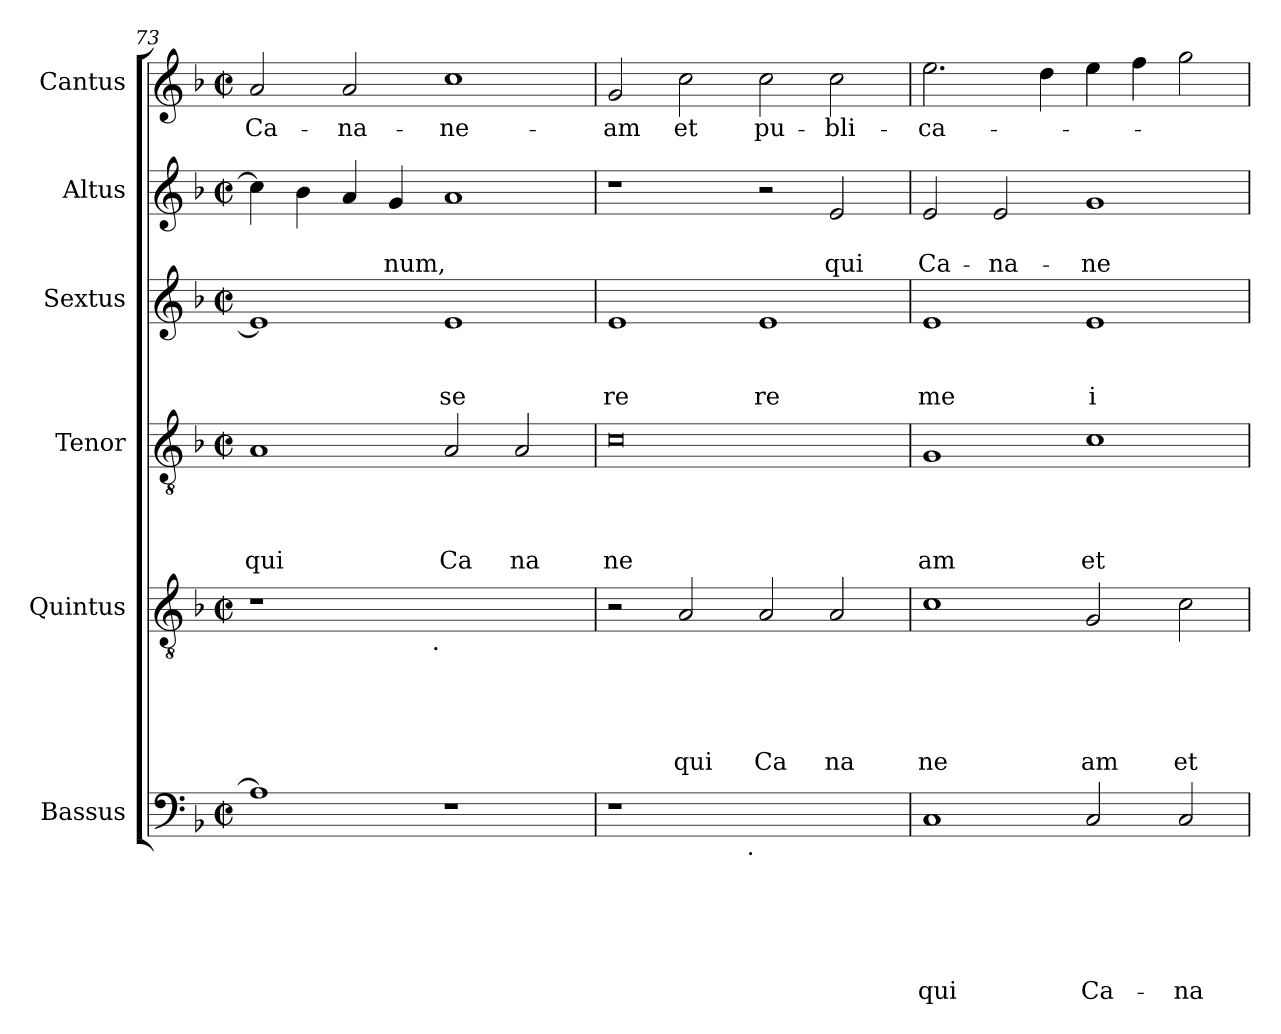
**kern	**text	**text	**text	**text	**text	**text	**kern	**text	**text	**text	**text	**text	**kern	**text	**text	**text	**text	**kern	**text	**text	**text	**kern	**text	**text	**kern	**text
*part6	*part6	*part6	*part6	*part6	*part6	*part6	*part5	*part5	*part5	*part5	*part5	*part5	*part4	*part4	*part4	*part4	*part4	*part3	*part3	*part3	*part3	*part2	*part2	*part2	*part1	*part1
*staff6	*staff6	*staff6	*staff6	*staff6	*staff6	*staff6	*staff5	*staff5	*staff5	*staff5	*staff5	*staff5	*staff4	*staff4	*staff4	*staff4	*staff4	*staff3	*staff3	*staff3	*staff3	*staff2	*staff2	*staff2	*staff1	*staff1
*I"Bassus	*	*	*	*	*	*	*I"Quintus	*	*	*	*	*	*I"Tenor	*	*	*	*	*I"Sextus	*	*	*	*I"Altus	*	*	*I"Cantus	*
!!LO:PB:g=z
*clefF4	*	*	*	*	*	*	*clefGv2	*	*	*	*	*	*clefGv2	*	*	*	*	*clefG2	*	*	*	*clefG2	*	*	*clefG2	*
*k[b-]	*	*	*	*	*	*	*k[b-]	*	*	*	*	*	*k[b-]	*	*	*	*	*k[b-]	*	*	*	*k[b-]	*	*	*k[b-]	*
*F:	*	*	*	*	*	*	*F:	*	*	*	*	*	*F:	*	*	*	*	*F:	*	*	*	*F:	*	*	*F:	*
*M2/2	*	*	*	*	*	*	*M2/2	*	*	*	*	*	*M2/2	*	*	*	*	*M2/2	*	*	*	*M2/2	*	*	*M2/2	*
*met(c|)	*	*	*	*	*	*	*met(c|)	*	*	*	*	*	*met(c|)	*	*	*	*	*met(c|)	*	*	*	*met(c|)	*	*	*met(c|)	*
=73	=73	=73	=73	=73	=73	=73	=73	=73	=73	=73	=73	=73	=73	=73	=73	=73	=73	=73	=73	=73	=73	=73	=73	=73	=73	=73
!	!	!	!	!	!	!	!	!	!	!	!	!	!	!	!	!	!LO:LY:b	!	!	!	!	!	!	!	!	!LO:LY:b
*	*	*	*	*	*	*	*^	*	*	*	*	*	*	*	*	*	*	*	*	*	*	*	*	*	*	*
1A]	.	.	.	.	.	.	1r	2ryy	.	.	.	.	.	1A	.	.	.	qui	1e]	.	.	.	4cc\]	.	.	2a/	Ca-
.	.	.	.	.	.	.	.	.	.	.	.	.	.	.	.	.	.	.	.	.	.	.	4b-\	.	.	.	.
!	!	!	!	!	!	!	!	!	!	!	!	!	!	!	!	!	!	!	!	!	!	!	!	!	!	!	!LO:LY:b
.	.	.	.	.	.	.	.	4...ryy	.	.	.	.	.	.	.	.	.	.	.	.	.	.	4a/	.	.	2a/	-na-
!	!	!	!	!	!	!	!	!	!	!	!	!	!	!	!	!	!	!	!	!	!	!	!	!	!LO:LY:b	!	!
.	.	.	.	.	.	.	.	.	.	.	.	.	.	.	.	.	.	.	.	.	.	.	4g/	.	-num,	.	.
!	!	!	!	!	!	!	!	!LO:TX:b:t=.	!	!	!	!	!	!	!	!	!	!	!	!	!	!	!	!	!	!	!
.	.	.	.	.	.	.	.	1ryy	.	.	.	.	.	.	.	.	.	.	.	.	.	.	.	.	.	.	.
!	!	!	!	!	!	!	!	!	!	!	!	!	!	!	!	!	!	!LO:LY:b	!	!	!	!LO:LY:b	!	!	!	!	!LO:LY:b
1r	.	.	.	.	.	.	1ryy	.	.	.	.	.	.	2A/	.	.	.	Ca	1e	.	.	se	1a	.	.	1cc	-ne-
!	!	!	!	!	!	!	!	!	!	!	!	!	!	!	!	!	!	!LO:LY:b	!	!	!	!	!	!	!	!	!
.	.	.	.	.	.	.	.	.	.	.	.	.	.	2A/	.	.	.	na	.	.	.	.	.	.	.	.	.
.	.	.	.	.	.	.	.	32ryy	.	.	.	.	.	.	.	.	.	.	.	.	.	.	.	.	.	.	.
=74	=74	=74	=74	=74	=74	=74	=74	=74	=74	=74	=74	=74	=74	=74	=74	=74	=74	=74	=74	=74	=74	=74	=74	=74	=74	=74	=74
!	!	!	!	!	!	!	!	!	!	!	!	!	!	!	!	!	!	!LO:LY:b	!	!	!	!LO:LY:b	!	!	!	!	!LO:LY:b
*^	*	*	*	*	*	*	*v	*v	*	*	*	*	*	*	*	*	*	*	*	*	*	*	*	*	*	*	*
1r	2ryy	.	.	.	.	.	.	2r	.	.	.	.	.	0c	.	.	.	ne	1e	.	.	re	1r	.	.	2g/	-am
!	!	!	!	!	!	!	!	!	!	!	!	!	!LO:LY:b	!	!	!	!	!	!	!	!	!	!	!	!	!	!LO:LY:b
.	4...ryy	.	.	.	.	.	.	2A/	.	.	.	.	qui	.	.	.	.	.	.	.	.	.	.	.	.	2cc\	et
!	!LO:TX:b:t=.	!	!	!	!	!	!	!	!	!	!	!	!	!	!	!	!	!	!	!	!	!	!	!	!	!	!
.	1ryy	.	.	.	.	.	.	.	.	.	.	.	.	.	.	.	.	.	.	.	.	.	.	.	.	.	.
!	!	!	!	!	!	!	!	!	!	!	!	!	!LO:LY:b	!	!	!	!	!	!	!	!	!LO:LY:b	!	!	!	!	!LO:LY:b
1ryy	.	.	.	.	.	.	.	2A/	.	.	.	.	Ca	.	.	.	.	.	1e	.	.	re	2r	.	.	2cc\	pu-
!	!	!	!	!	!	!	!	!	!	!	!	!	!LO:LY:b	!	!	!	!	!	!	!	!	!	!	!	!LO:LY:b	!	!LO:LY:b
.	.	.	.	.	.	.	.	2A/	.	.	.	.	na	.	.	.	.	.	.	.	.	.	2e/	.	qui	2cc\	-bli-
.	32ryy	.	.	.	.	.	.	.	.	.	.	.	.	.	.	.	.	.	.	.	.	.	.	.	.	.	.
=75	=75	=75	=75	=75	=75	=75	=75	=75	=75	=75	=75	=75	=75	=75	=75	=75	=75	=75	=75	=75	=75	=75	=75	=75	=75	=75	=75
!	!	!	!	!	!	!	!LO:LY:b	!	!	!	!	!	!LO:LY:b	!	!	!	!	!LO:LY:b	!	!	!	!LO:LY:b	!	!	!LO:LY:b	!	!LO:LY:b
*v	*v	*	*	*	*	*	*	*	*	*	*	*	*	*	*	*	*	*	*	*	*	*	*	*	*	*	*
1C	.	.	.	.	.	qui	1c	.	.	.	.	ne	1G	.	.	.	am	1e	.	.	me	2e/	.	Ca-	2.ee\	-ca-
!	!	!	!	!	!	!	!	!	!	!	!	!	!	!	!	!	!	!	!	!	!	!	!	!LO:LY:b	!	!
.	.	.	.	.	.	.	.	.	.	.	.	.	.	.	.	.	.	.	.	.	.	2e/	.	-na-	.	.
.	.	.	.	.	.	.	.	.	.	.	.	.	.	.	.	.	.	.	.	.	.	.	.	.	4dd\	.
!	!	!	!	!	!	!LO:LY:b	!	!	!	!	!	!LO:LY:b	!	!	!	!	!LO:LY:b	!	!	!	!LO:LY:b	!	!	!LO:LY:b	!	!
2C/	.	.	.	.	.	Ca-	2G/	.	.	.	.	am	1c	.	.	.	et	1e	.	.	i	1g	.	-ne-	4ee\	.
.	.	.	.	.	.	.	.	.	.	.	.	.	.	.	.	.	.	.	.	.	.	.	.	.	4ff\	.
!	!	!	!	!	!	!LO:LY:b	!	!	!	!	!	!LO:LY:b	!	!	!	!	!	!	!	!	!	!	!	!	!	!
2C/	.	.	.	.	.	-na-	2c\	.	.	.	.	et	.	.	.	.	.	.	.	.	.	.	.	.	2gg\	.
=	=	=	=	=	=	=	=	=	=	=	=	=	=	=	=	=	=	=	=	=	=	=	=	=	=	=
*-	*-	*-	*-	*-	*-	*-	*-	*-	*-	*-	*-	*-	*-	*-	*-	*-	*-	*-	*-	*-	*-	*-	*-	*-	*-	*-
